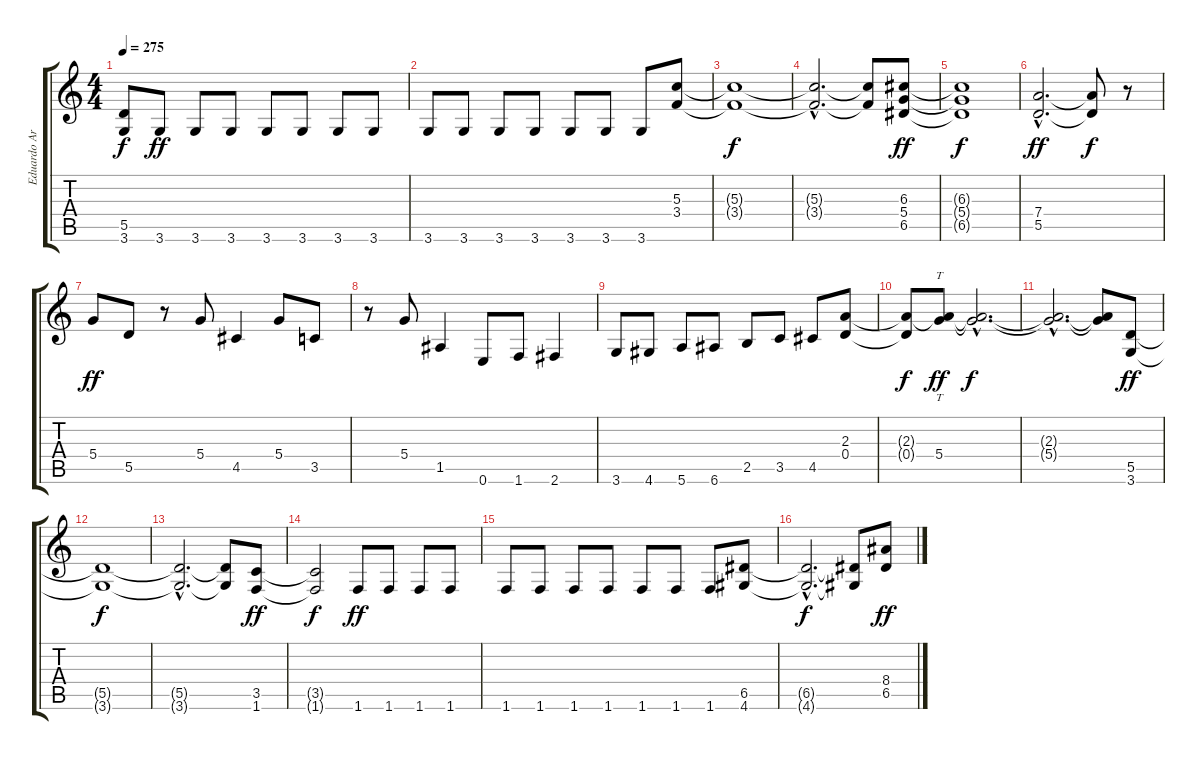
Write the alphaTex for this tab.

\track ("Eduardo Ardanuy" "Eduardo Ar") {instrument overdrivenguitar}
\staff {score tabs}
\tuning (E4 B3 G3 D3 A2 E2) {hide}
\ts (4 4)
\tempo 275
\clef g2
\ks c
(5.5{t} 3.6{t}).8{dy f} 3.6.8{dy ff} 3.6.8 3.6.8 3.6.8 3.6.8 3.6.8 3.6.8 |
3.6.8 3.6.8 3.6.8 3.6.8 3.6.8 3.6.8 3.6.8 (5.3 3.4).8 |
(5.3{t} 3.4{t}).1{dy f} |
(5.3{hac t} 3.4{hac t}).2{d} (5.3{t} 3.4{t}).8 (6.3 5.4 6.5).8{dy ff} |
(6.3{t} 5.4{t} 6.5{t}).1{dy f} |
(7.4{hac} 5.5{hac}).2{d dy ff} (7.4{t} 5.5{t}).8{dy f} r.8 |
5.4.8{dy ff} 5.5.8 r.8 5.4.8 4.5.4 5.4.8 3.5.8 |
r.8 5.4.8 1.5.4 0.6.8 1.6.8 2.6.4 |
3.6.8 4.6.8 5.6.8 6.6.8 2.5.8 3.5.8 4.5.8 (2.3 0.4).8 |
(2.3{t} 0.4{t}).8{dy f} (2.3{t} 5.4).8{tt dy ff} (2.3{hac t} 5.4{hac t}).2{d dy f} |
(2.3{hac t} 5.4{hac t}).2{d} (2.3{t} 5.4{t}).8 (5.5 3.6).8{dy ff} |
(5.5{t} 3.6{t}).1{dy f} |
(5.5{hac t} 3.6{hac t}).2{d} (5.5{t} 3.6{t}).8 (3.5 1.6).8{dy ff} |
(3.5{t} 1.6{t}).2{dy f} 1.6.8{dy ff} 1.6.8 1.6.8 1.6.8 |
1.6.8 1.6.8 1.6.8 1.6.8 1.6.8 1.6.8 1.6.8 (6.5 4.6).8 |
(6.5{hac t} 4.6{hac t}).2{d dy f} (6.5{t} 4.6{t}).8 (8.4 6.5).8{dy ff}
